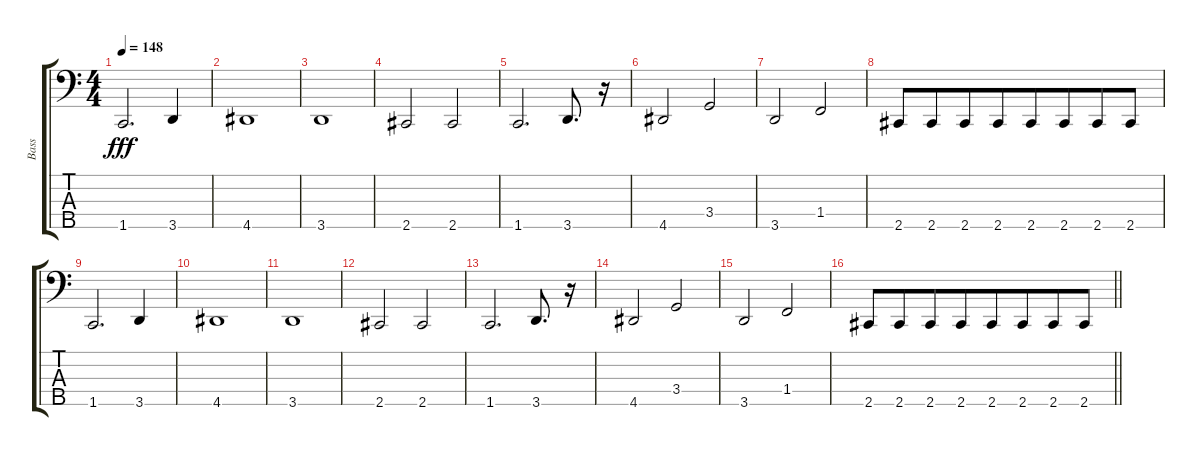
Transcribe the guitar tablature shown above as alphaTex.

\track ("Bass" "Bass") {instrument electricbassfinger}
\staff {score tabs}
\tuning (G2 D2 A1 E1 B0) {hide}
\ts (4 4)
\tempo 148
\clef f4
\ks c
1.5.2{d dy fff} 3.5.4 |
4.5.1 |
3.5.1 |
2.5.2 2.5.2 |
1.5.2{d} 3.5.8{d beam merge} r.16 |
4.5.2 3.4.2 |
3.5.2{beam merge} 1.4.2 |
2.5.8 2.5.8{beam merge} 2.5.8 2.5.8{beam merge} 2.5.8 2.5.8{beam merge} 2.5.8{beam merge} 2.5.8 |
1.5.2{d} 3.5.4 |
4.5.1 |
3.5.1 |
2.5.2 2.5.2 |
1.5.2{d} 3.5.8{d beam merge} r.16 |
4.5.2 3.4.2 |
3.5.2{beam merge} 1.4.2 |
\barLineRight lightlight
2.5.8 2.5.8{beam merge} 2.5.8 2.5.8{beam merge} 2.5.8 2.5.8{beam merge} 2.5.8{beam merge} 2.5.8
